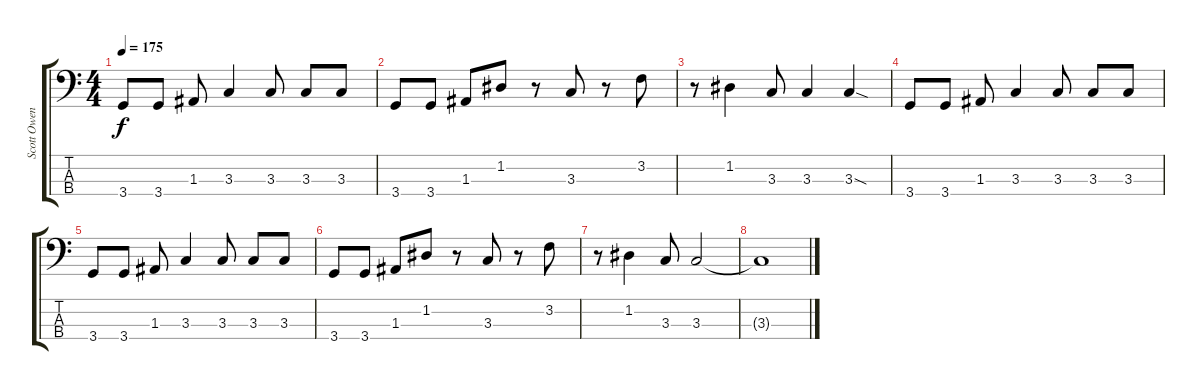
\track ("Scott Owen" "Scott Owen") {instrument fretlessbass}
\staff {score tabs}
\tuning (G2 D2 A1 E1) {hide}
\ts (4 4)
\tempo 175
\clef f4
\ks c
3.4.8{dy f} 3.4.8 1.3.8 3.3.4 3.3.8 3.3.8 3.3.8 |
3.4.8 3.4.8 1.3.8 1.2.8 r.8 3.3.8 r.8 3.2.8 |
r.8 1.2.4 3.3.8 3.3.4 3.3{sod}.4 |
3.4.8 3.4.8 1.3.8 3.3.4 3.3.8 3.3.8 3.3.8 |
3.4.8 3.4.8 1.3.8 3.3.4 3.3.8 3.3.8 3.3.8 |
3.4.8 3.4.8 1.3.8 1.2.8 r.8 3.3.8 r.8 3.2.8 |
r.8 1.2.4 3.3.8 3.3.2 |
3.3{t}.1
